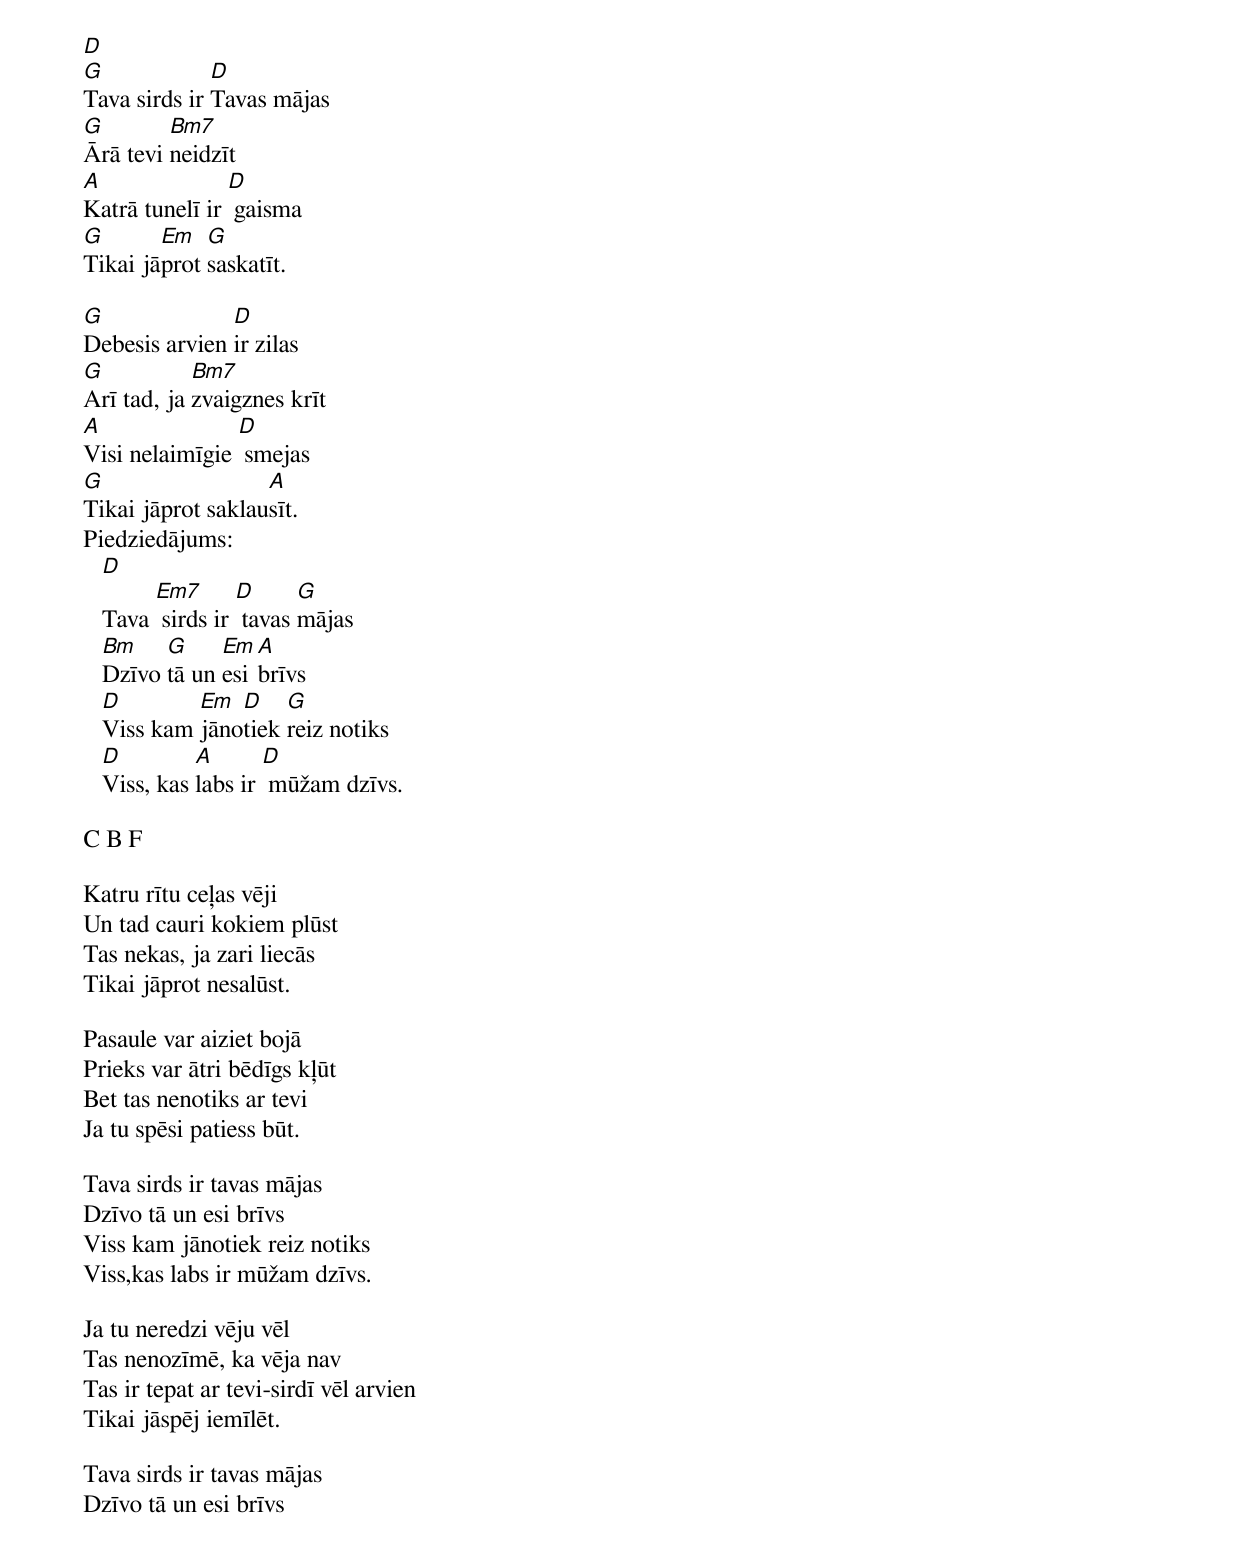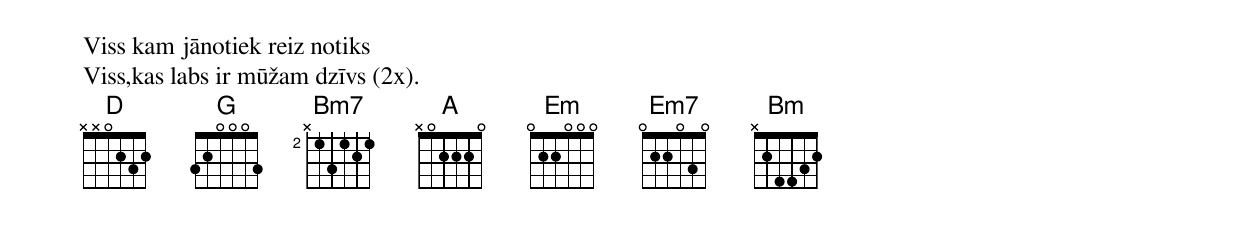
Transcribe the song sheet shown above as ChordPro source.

[D]
[G]Tava sirds ir [D]Tavas mājas
[G]Ārā tevi [Bm7]neidzīt
[A]Katrā tunelī ir [D] gaisma
[G]Tikai jā[Em]prot [G]saskatīt.

[G]Debesis arvien [D]ir zilas
[G]Arī tad, ja [Bm7]zvaigznes krīt
[A]Visi nelaimīgie [D] smejas
[G]Tikai jāprot saklau[A]sīt.
Piedziedājums:
   [D]
   Tava [Em7] sirds ir [D] tavas [G]mājas
   [Bm]Dzīvo [G]tā un [Em]esi [A]brīvs
   [D]Viss kam [Em]jāno[D]tiek [G]reiz notiks
   [D]Viss, kas [A]labs ir [D] mūžam dzīvs.

C B F

Katru rītu ceļas vēji
Un tad cauri kokiem plūst
Tas nekas, ja zari liecās
Tikai jāprot nesalūst.

Pasaule var aiziet bojā
Prieks var ātri bēdīgs kļūt
Bet tas nenotiks ar tevi
Ja tu spēsi patiess būt.

Tava sirds ir tavas mājas
Dzīvo tā un esi brīvs
Viss kam jānotiek reiz notiks
Viss,kas labs ir mūžam dzīvs.

Ja tu neredzi vēju vēl
Tas nenozīmē, ka vēja nav
Tas ir tepat ar tevi-sirdī vēl arvien
Tikai jāspēj iemīlēt.

Tava sirds ir tavas mājas
Dzīvo tā un esi brīvs
Viss kam jānotiek reiz notiks
Viss,kas labs ir mūžam dzīvs (2x).
